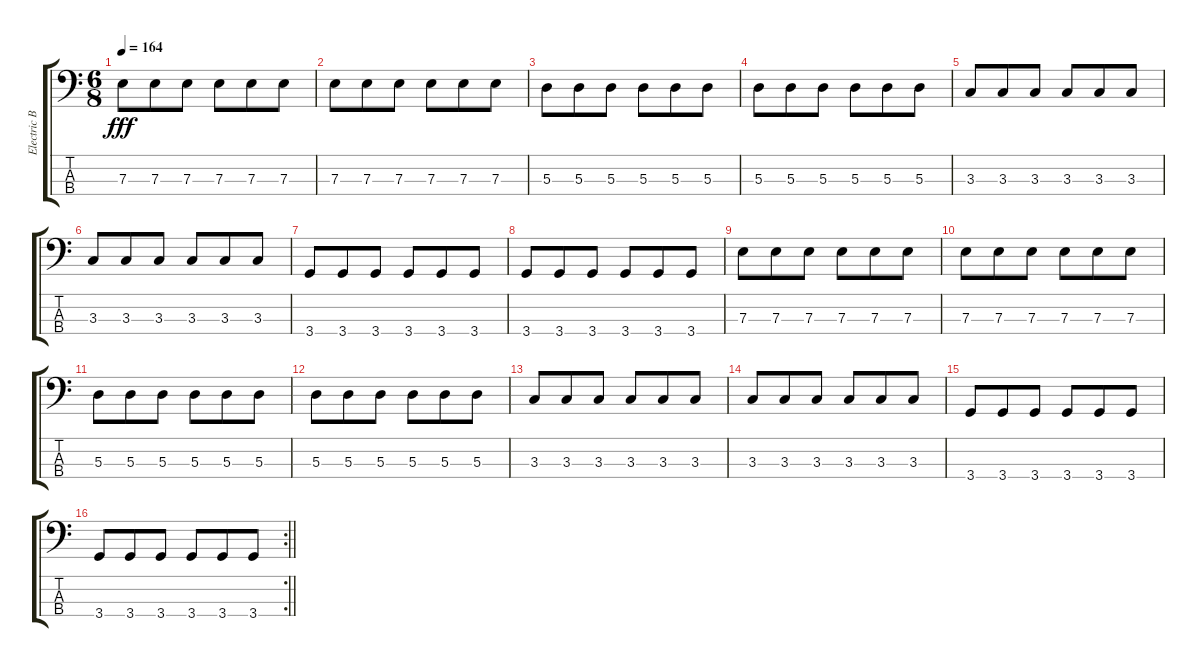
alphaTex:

\track ("Electric Bass" "Electric B") {instrument electricbassfinger}
\staff {score tabs}
\tuning (G2 D2 A1 E1) {hide}
\ts (6 8)
\tempo 164
\clef f4
\ks c
7.3.8{dy fff} 7.3.8 7.3.8 7.3.8 7.3.8 7.3.8 |
7.3.8 7.3.8 7.3.8 7.3.8 7.3.8 7.3.8 |
5.3.8 5.3.8 5.3.8 5.3.8 5.3.8 5.3.8 |
5.3.8 5.3.8 5.3.8 5.3.8 5.3.8 5.3.8 |
3.3.8 3.3.8 3.3.8 3.3.8 3.3.8 3.3.8 |
3.3.8 3.3.8 3.3.8 3.3.8 3.3.8 3.3.8 |
3.4.8 3.4.8 3.4.8 3.4.8 3.4.8 3.4.8 |
3.4.8 3.4.8 3.4.8 3.4.8 3.4.8 3.4.8 |
7.3.8 7.3.8 7.3.8 7.3.8 7.3.8 7.3.8 |
7.3.8 7.3.8 7.3.8 7.3.8 7.3.8 7.3.8 |
5.3.8 5.3.8 5.3.8 5.3.8 5.3.8 5.3.8 |
5.3.8 5.3.8 5.3.8 5.3.8 5.3.8 5.3.8 |
3.3.8 3.3.8 3.3.8 3.3.8 3.3.8 3.3.8 |
3.3.8 3.3.8 3.3.8 3.3.8 3.3.8 3.3.8 |
3.4.8 3.4.8 3.4.8 3.4.8 3.4.8 3.4.8 |
\rc 2
\barLineRight lightlight
3.4.8 3.4.8 3.4.8 3.4.8 3.4.8 3.4.8
